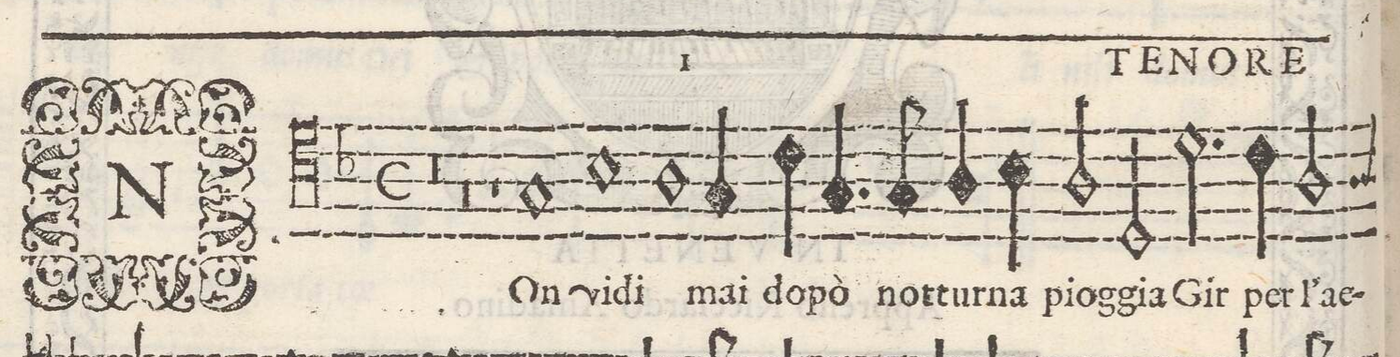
**kern	**text
*I"TENORE	*
*clefC4	*
*k[b-]	*
*met(C)	*
*M2/1	*
0r	.
=2-	=2-
0r	.
=3-	=3-
1r	.
1G	NOn
=4-	=4-
1B-	vi-
1A	-di
=5-	=5-
4G/	mai
4c\	do-
4.G/	-pò
8G/	not-
4A/	-tur-
4B-\	-na
2A/	piog-
=6-	=6-
2D/	-gia
2.d\	Gir
4c\	per
2A/	l'ae-
*-	*-
